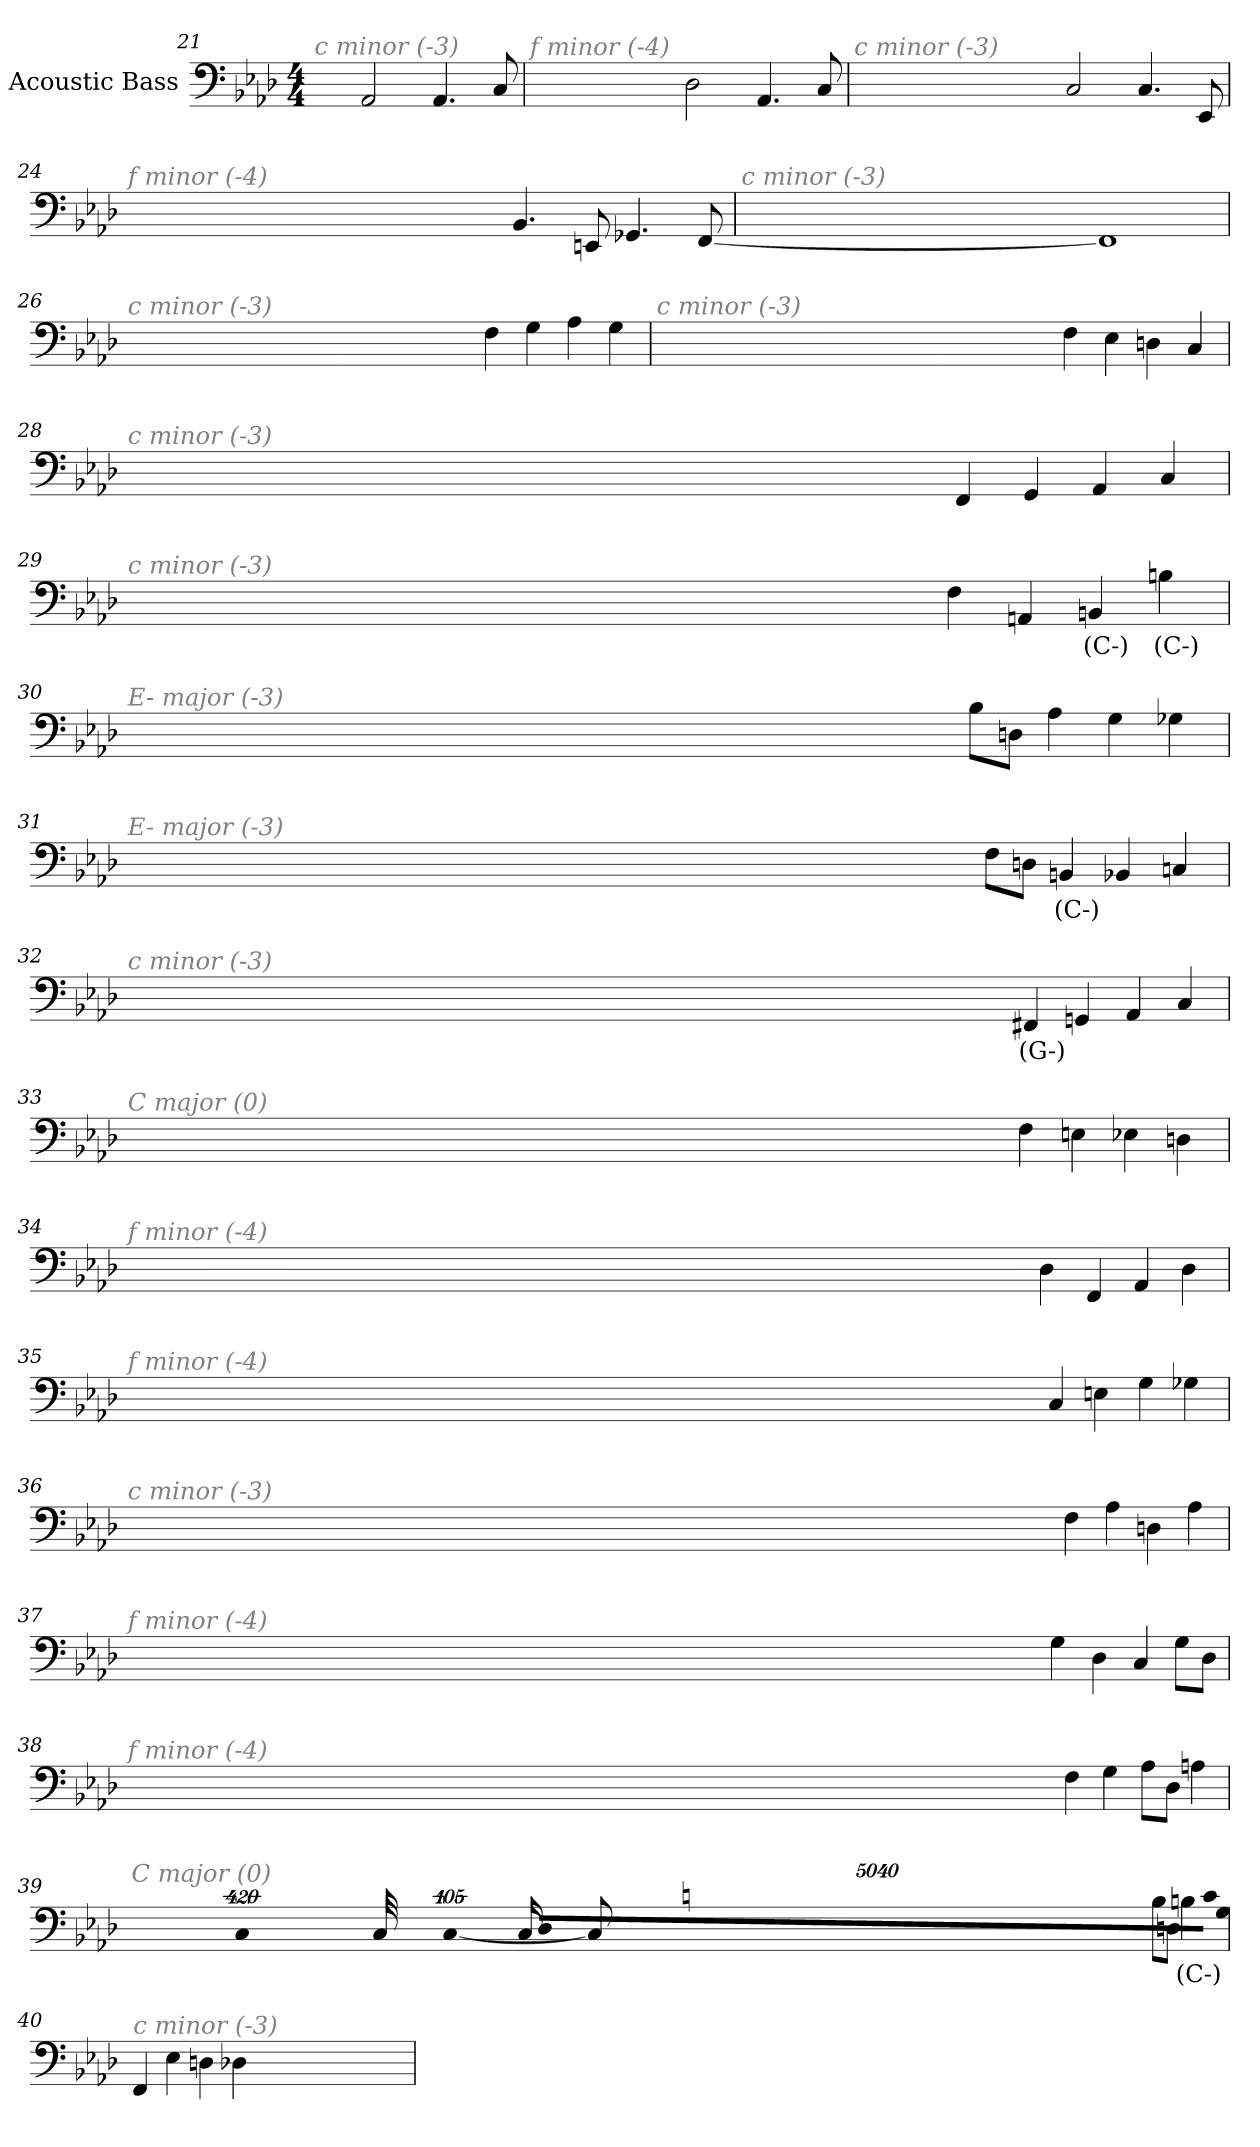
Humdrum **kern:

**kern	**text
*part1	*part1
*staff1	*staff1
*I"Acoustic Bass	*
*clefF4	*
*ITrd7c12	*
*k[b-e-a-d-]	*
*A-:	*
*M4/4	*
=21	=21
!LO:TX:i:color=#808080:t=c minor (-3)	!
2AAA-	.
4.AAA-	.
8CC	.
=22	=22
!LO:TX:i:color=#808080:t=f minor (-4)	!
2DD-	.
4.AAA-	.
8CC	.
=23	=23
!LO:TX:i:color=#808080:t=c minor (-3)	!
2CC	.
4.CC	.
8EEE-	.
=24	=24
!LO:TX:i:color=#808080:t=f minor (-4)	!
4.BBB-	.
8EEEn	.
4.GGG-X	.
[8FFF	.
=25	=25
!LO:TX:i:color=#808080:t=c minor (-3)	!
1FFF]	.
=26	=26
!LO:TX:i:color=#808080:t=c minor (-3)	!
4FF	.
4GG	.
4AA-	.
4GG	.
=27	=27
!LO:TX:i:color=#808080:t=c minor (-3)	!
4FF	.
4EE-	.
4DDn	.
4CC	.
=28	=28
!LO:TX:i:color=#808080:t=c minor (-3)	!
4FFF	.
4GGG	.
4AAA-	.
4CC	.
=29	=29
!LO:TX:i:color=#808080:t=c minor (-3)	!
4FF	.
4AAAn	.
4BBBni	(C-)
4BBni	(C-)
=30	=30
!LO:TX:i:color=#808080:t=E- major (-3)	!
8BB-L	.
8DDnJ	.
4AA-	.
4GG	.
4GG-X	.
=31	=31
!LO:TX:i:color=#808080:t=E- major (-3)	!
8FFL	.
8DDnJ	.
4BBBni	(C-)
4BBB-	.
4CCn	.
=32	=32
!LO:TX:i:color=#808080:t=c minor (-3)	!
4FFF#Xi	(G-)
4GGGn	.
4AAA-	.
4CC	.
=33	=33
!LO:TX:i:color=#808080:t=C major (0)	!
4FF	.
4EEn	.
4EE-X	.
4DDn	.
=34	=34
!LO:TX:i:color=#808080:t=f minor (-4)	!
4DD-	.
4FFF	.
4AAA-	.
4DD-	.
=35	=35
!LO:TX:i:color=#808080:t=f minor (-4)	!
4CC	.
4EEn	.
4GG	.
4GG-X	.
=36	=36
!LO:TX:i:color=#808080:t=c minor (-3)	!
4FF	.
4AA-	.
4DDn	.
4AA-	.
=37	=37
!LO:TX:i:color=#808080:t=f minor (-4)	!
4GG	.
4DD-	.
4CC	.
8GGL	.
8DD-J	.
=38	=38
!LO:TX:i:color=#808080:t=f minor (-4)	!
4FF	.
4GG	.
8AA-L	.
8DD-J	.
4AAn	.
=39	=39
!LO:TX:i:color=#808080:t=C major (0)	!
8BB-L	.
8DDnJ	.
4BBni	(C-)
!LO:N:vis=8	!
40320%3347CnL	.
!LO:N:vis=8	!
40320%3347GG	.
!LO:N:vis=8	!
40320%3347DDJ	.
!LO:N:vis=1024	!
[13440%13CC	.
8CC_	.
16CC_	.
32CC_	.
!LO:N:vis=1024%31	!
13440%407CC]	.
=40	=40
!LO:TX:i:color=#808080:t=c minor (-3)	!
4FFF	.
4EE-	.
4DDn	.
4DD-X	.
=	=
*-	*-
